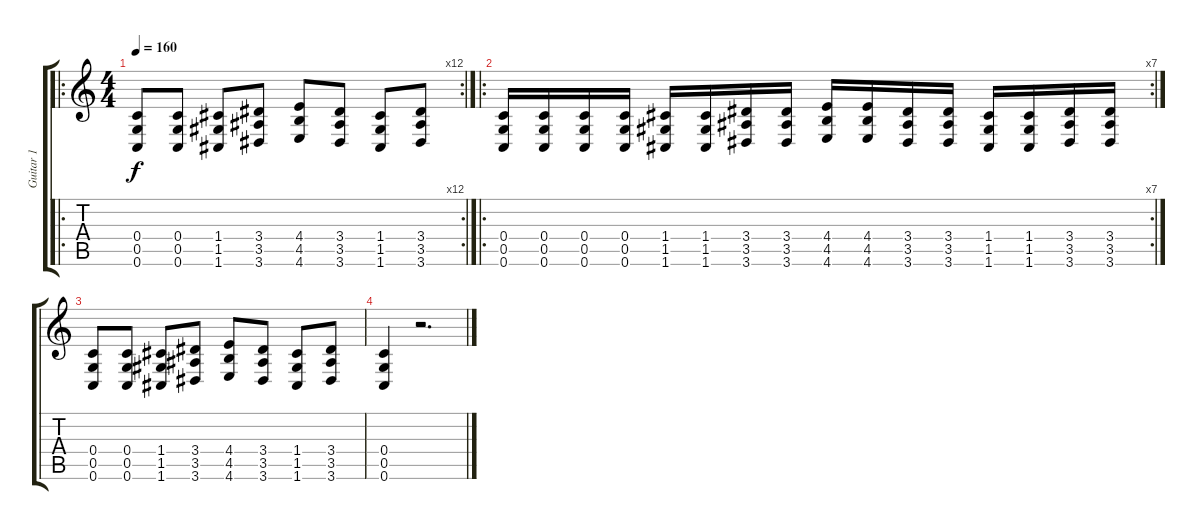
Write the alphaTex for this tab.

\track ("Guitar 1" "Guitar 1") {instrument distortionguitar}
\staff {score tabs}
\tuning (D4 A3 F3 C3 G2 C2) {hide}
\ro
\rc 12
\ts (4 4)
\tempo 160
\clef g2
\ks c
(0.4 0.5 0.6).8{dy f} (0.4 0.5 0.6).8 (1.4 1.5 1.6).8 (3.4 3.5 3.6).8 (4.4 4.5 4.6).8 (3.4 3.5 3.6).8 (1.4 1.5 1.6).8 (3.4 3.5 3.6).8 |
\ro
\rc 7
(0.4 0.5 0.6).16 (0.4 0.5 0.6).16 (0.4 0.5 0.6).16 (0.4 0.5 0.6).16 (1.4 1.5 1.6).16 (1.4 1.5 1.6).16 (3.4 3.5 3.6).16 (3.4 3.5 3.6).16 (4.4 4.5 4.6).16 (4.4 4.5 4.6).16 (3.4 3.5 3.6).16 (3.4 3.5 3.6).16 (1.4 1.5 1.6).16 (1.4 1.5 1.6).16 (3.4 3.5 3.6).16 (3.4 3.5 3.6).16 |
(0.4 0.5 0.6).8 (0.4 0.5 0.6).8 (1.4 1.5 1.6).8 (3.4 3.5 3.6).8 (4.4 4.5 4.6).8 (3.4 3.5 3.6).8 (1.4 1.5 1.6).8 (3.4 3.5 3.6).8 |
(0.4 0.5 0.6).4 r.2{d}
